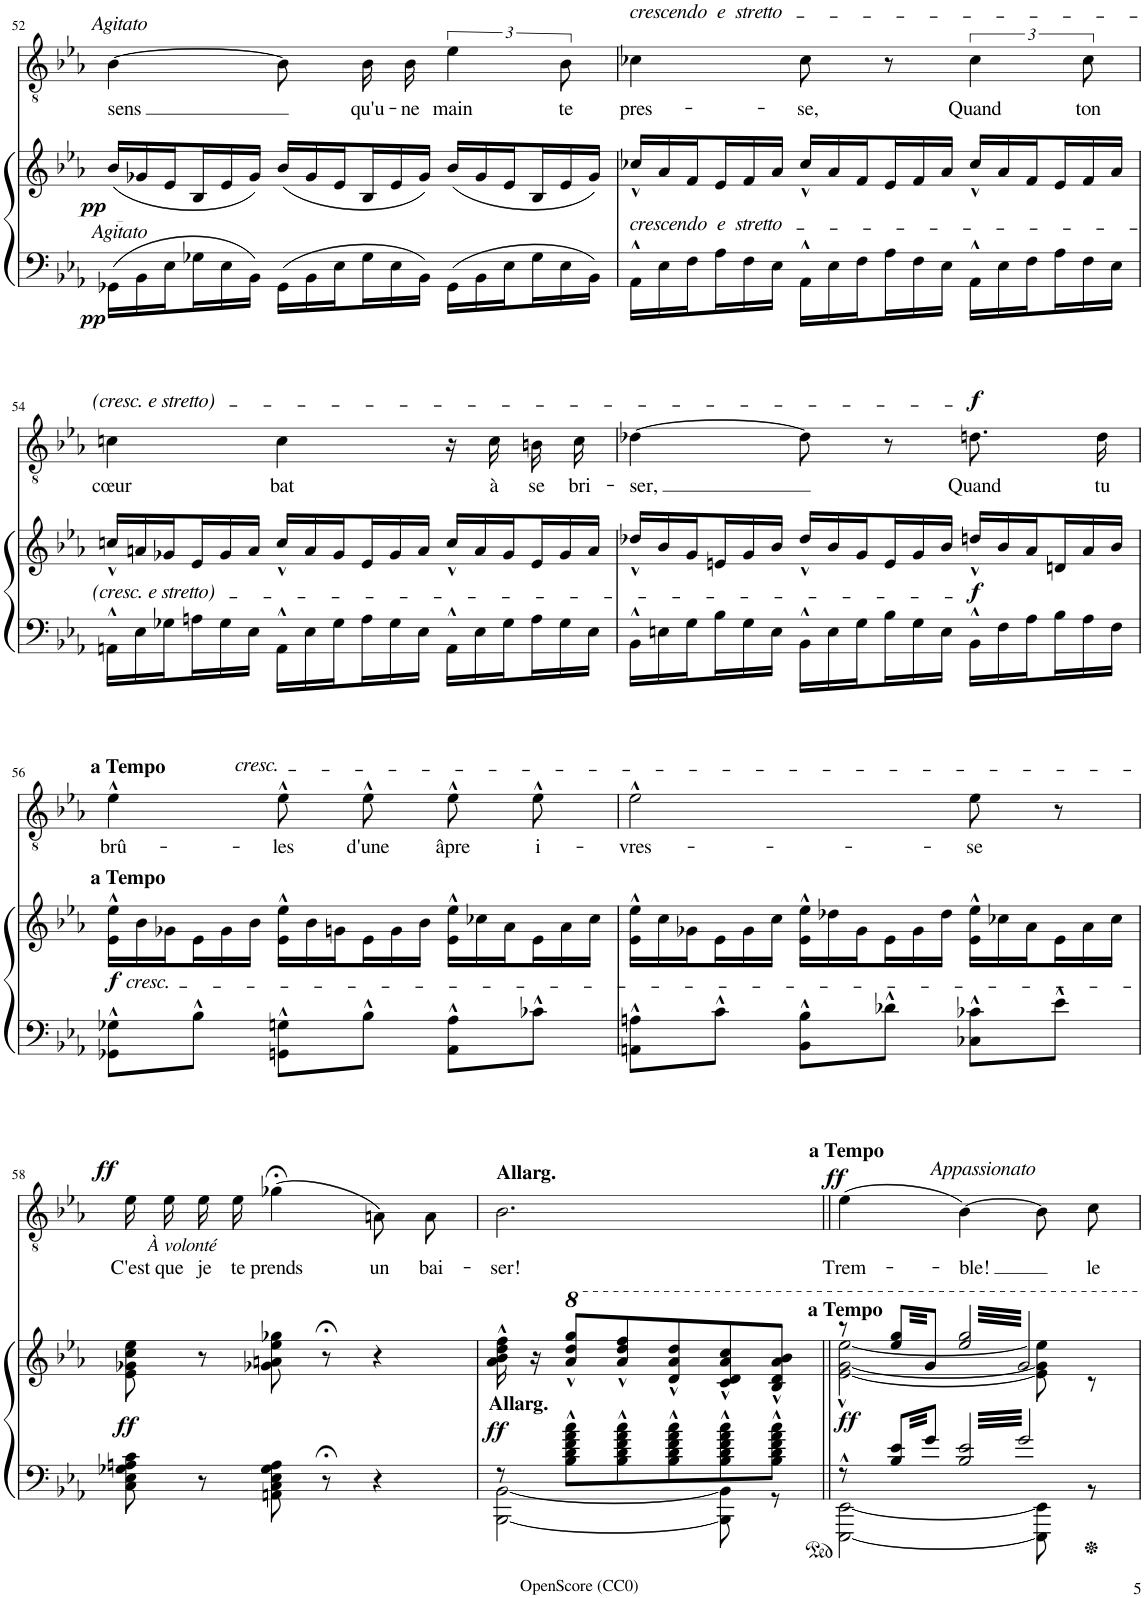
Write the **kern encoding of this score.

**kern	**kern	**dynam	**kern	**text	**dynam
*part2	*part2	*part2	*part1	*part1	*part1
*staff3	*staff2	*staff2/3	*staff1	*staff1	*staff1
*I"Piano	*	*	*I"Chant Voice	*	*
*I'Pno	*	*	*	*	*
!!LO:PB:g=z
*clefF4	*clefG2	*	*clefGv2	*	*
*k[b-e-a-]	*k[b-e-a-]	*	*k[b-e-a-]	*	*
*M3/4	*M3/4	*	*M3/4	*	*
*Xbrackettup	*Xbrackettup	*	*	*	*
=52	=52	=52	=52	=52	=52
!	!	!	!LO:TX:a:i:t=Agitato	!	!
!LO:TX:a:i:t=Agitato	!	!	!	!	!
!LO:TX:a:i:t=Agitato	!	!	!	!	!
!	!	!LO:DY:b=2	!	!LO:LY:b	!
!	!	!LO:DY:n=1:b	!	!	!
24GG-X\LL	(24b-/LL	pp pp	[4B-\	sens	.
24BB-\	24g-X/	.	.	.	.
24E-\J	24e-/J	.	.	.	.
24G-X\L	24B-/L	.	.	.	.
24E-\	24e-/	.	.	.	.
24BB-\JJ	24g-/JJ)	.	.	.	.
24GG-\LL	(24b-/LL	.	8B-\L]	.	.
24BB-\	24g-/	.	.	.	.
24E-\J	24e-/J	.	.	.	.
!	!	!	!	!LO:LY:b	!
24G-\L	24B-/L	.	16B-\L	qu'u-	.
24E-\	24e-/	.	.	.	.
!	!	!	!	!LO:LY:b	!
.	.	.	16B-\JJ	-ne	.
24BB-\JJ	24g-/JJ)	.	.	.	.
!	!	!	!	!LO:LY:b	!
24GG-\LL	(24b-/LL	.	6e-\	main	.
24BB-\	24g-/	.	.	.	.
24E-\J	24e-/J	.	.	.	.
24G-\L	24B-/L	.	.	.	.
!	!	!	!	!LO:LY:b	!
24E-\	24e-/	.	12B-\	te	.
24BB-\JJ	24g-/JJ)	.	.	.	.
=53	=53	=53	=53	=53	=53
!	!	!	!LO:TX:a:i:t=crescendo  e  stretto	!	!
!	!LO:TX:b:i:t=crescendo  e  stretto	!	!	!	!
!	!	!	!	!LO:LY:b	!
24AA-^^\LL	24cc-X^^/LL	.	4c-X\	pres-	.
24E-\	24a-/	.	.	.	.
24F\J	24f/J	.	.	.	.
24A-\L	24e-/L	.	.	.	.
24F\	24f/	.	.	.	.
24E-\JJ	24a-/JJ	.	.	.	.
!	!	!	!	!LO:LY:b	!
24AA-^^\LL	24cc-^^/LL	.	8c-\	-se,	.
24E-\	24a-/	.	.	.	.
24F\J	24f/J	.	.	.	.
24A-\L	24e-/L	.	8r	.	.
24F\	24f/	.	.	.	.
24E-\JJ	24a-/JJ	.	.	.	.
!	!	!	!	!LO:LY:b	!
24AA-^^\LL	24cc-^^/LL	.	6c-\	Quand	.
24E-\	24a-/	.	.	.	.
24F\J	24f/J	.	.	.	.
24A-\L	24e-/L	.	.	.	.
!	!	!	!	!LO:LY:b	!
24F\	24f/	.	12c-\	ton	.
24E-\JJ	24a-/JJ	.	.	.	.
!!LO:LB:g=z
=54	=54	=54	=54	=54	=54
!	!	!	!	!LO:LY:b	!
24AAn^^\LL	24ccn^^/LL	.	4cn\	cœur	.
24E-\	24an/	.	.	.	.
24G-X\J	24g-X/J	.	.	.	.
24An\L	24e-/L	.	.	.	.
24G-\	24g-/	.	.	.	.
24E-\JJ	24a/JJ	.	.	.	.
!	!	!	!	!LO:LY:b	!
24AA^^\LL	24cc^^/LL	.	4c\	bat	.
24E-\	24a/	.	.	.	.
24G-\J	24g-/J	.	.	.	.
24A\L	24e-/L	.	.	.	.
24G-\	24g-/	.	.	.	.
24E-\JJ	24a/JJ	.	.	.	.
24AA^^\LL	24cc^^/LL	.	16r	.	.
24E-\	24a/	.	.	.	.
!	!	!	!	!LO:LY:b	!
.	.	.	16c\LL	à	.
24G-\J	24g-/J	.	.	.	.
!	!	!	!	!LO:LY:b	!
24A\L	24e-/L	.	16Bn\	se	.
24G-\	24g-/	.	.	.	.
!	!	!	!	!LO:LY:b	!
.	.	.	16c\JJ	bri-	.
24E-\JJ	24a/JJ	.	.	.	.
=55	=55	=55	=55	=55	=55
!	!	!	!	!LO:LY:b	!
24BB-^^\LL	24dd-X^^/LL	.	[4d-X\	-ser,	.
24En\	24b-/	.	.	.	.
24G\J	24g/J	.	.	.	.
24B-\L	24en/L	.	.	.	.
24G\	24g/	.	.	.	.
24E\JJ	24b-/JJ	.	.	.	.
24BB-^^\LL	24dd-^^/LL	.	8d-\]	.	.
24E\	24b-/	.	.	.	.
24G\J	24g/J	.	.	.	.
24B-\L	24e/L	.	8r	.	.
24G\	24g/	.	.	.	.
24E\JJ	24b-/JJ	.	.	.	.
!	!	!LO:DY:b	!	!LO:LY:b	!LO:DY:a
24BB-^^\LL	24ddn^^/LL	f	8.dn\L	Quand	f
24F\	24b-/	.	.	.	.
24A-\J	24a-/J	.	.	.	.
24B-\L	24dn/L	.	.	.	.
24A-\	24a-/	.	.	.	.
!	!	!	!	!LO:LY:b	!
.	.	.	16d\Jk	tu	.
24F\JJ	24b-/JJ	.	.	.	.
!!LO:LB:g=z
=56	=56	=56	=56	=56	=56
*	*brackettup	*	*	*	*
!	!	!	!LO:TX:a:B:t=a Tempo	!	!
!	!LO:TX:a:B:t=a Tempo	!	!	!	!
!	!LO:TX:b:i:t=cresc.	!	!	!	!
!	!	!LO:DY:b	!	!LO:LY:b	!
8GG-X\^^ 8G-X\^^L	24e-\^^ 24ee-\^^LL	f	4e-^^\	brû-	.
.	24b-\	.	.	.	.
.	24g-X\J	.	.	.	.
8B-^^\J	24e-\L	.	.	.	.
.	24g-\	.	.	.	.
.	24b-\JJ	.	.	.	.
!	!	!	!LO:TX:a:i:t=cresc.	!	!
!	!	!	!	!LO:LY:b	!
8GGn\^^ 8Gn\^^L	24e-\^^ 24ee-\^^LL	.	8e-^^\L	-les	.
.	24b-\	.	.	.	.
.	24gn\J	.	.	.	.
!	!	!	!	!LO:LY:b	!
8B-^^\J	24e-\L	.	8e-^^\J	d'une	.
.	24g\	.	.	.	.
.	24b-\JJ	.	.	.	.
!	!	!	!	!LO:LY:b	!
8AA-\^^ 8A-\^^L	24e-\^^ 24ee-\^^LL	.	8e-^^\L	âpre	.
.	24cc-X\	.	.	.	.
.	24a-\J	.	.	.	.
!	!	!	!	!LO:LY:b	!
8c-X^^\J	24e-\L	.	8e-^^\J	i-	.
.	24a-\	.	.	.	.
.	24cc-\JJ	.	.	.	.
=57	=57	=57	=57	=57	=57
!	!	!	!	!LO:LY:b	!
8AAn\^^ 8An\^^L	24e-\^^ 24ee-\^^LL	.	2e-^^\	-vres-	.
.	24cc\	.	.	.	.
.	24g-X\J	.	.	.	.
8c^^\J	24e-\L	.	.	.	.
.	24g-\	.	.	.	.
.	24cc\JJ	.	.	.	.
8BB-\^^ 8B-\^^L	24e-\^^ 24ee-\^^LL	.	.	.	.
.	24dd-X\	.	.	.	.
.	24g-\J	.	.	.	.
8d-X^^\J	24e-\L	.	.	.	.
.	24g-\	.	.	.	.
.	24dd-\JJ	.	.	.	.
!	!	!	!	!LO:LY:b	!
8C-X\^^ 8c-X\^^L	24e-\^^ 24ee-\^^LL	.	8e-\	-se	.
.	24cc-X\	.	.	.	.
.	24a-\J	.	.	.	.
8e-^^\J	24e-\L	.	8r	.	.
.	24a-\	.	.	.	.
.	24cc-\JJ	.	.	.	.
!!LO:LB:g=z
=58	=58	=58	=58	=58	=58
!	!	!	!LO:TX:b:i:t=À volonté	!	!
!	!	!LO:DY:b	!	!LO:LY:b	!LO:DY:a
8C\ 8E-\ 8G-X\ 8An\ 8c\	8e-\ 8g-X\ 8cc\ 8ee-\	ff	16e-\LL	C'est	ff
!	!	!	!	!LO:LY:b	!
.	.	.	16e-\J	que	.
!	!	!	!	!LO:LY:b	!
8r	8r	.	16e-\L	je	.
!	!	!	!	!LO:LY:b	!
.	.	.	16e-\JJ	te	.
!	!	!	!	!LO:LY:b	!
8AAn\ 8C\ 8E-\ 8G-\ 8A\	8g-X\ 8an\ 8ee-\ 8gg-X\	.	(4g-X;<\	prends	.
8r;<	8r;<	.	.	.	.
!	!	!	!	!LO:LY:b	!
4r	4r	.	8An\L)	un	.
!	!	!	!	!LO:LY:b	!
.	.	.	8A\J	bai-	.
=59	=59	=59	=59	=59	=59
*^	*	*	*	*	*
!	!	!	!	!LO:TX:a:B:t=Allarg.	!	!
!	!	!LO:TX:b:B:t=Allarg.	!	!	!	!
!	!	!	!LO:DY:b	!	!LO:LY:b	!
8r	[2BBB-\ [2BB-\	16a-\^^ 16b-\^^ 16dd\^^ 16ff\^^	ff	2.B-\	-ser!	.
.	.	16r	.	.	.	.
8B-\^^ 8d\^^ 8f\^^ 8a-\^^ 8cc\^^L	.	8aa-/^^ 8ddd/^^ 8ggg/^^L	.	.	.	.
8B-\^^ 8d\^^ 8f\^^ 8a-\^^ 8cc\^^	.	8aa-/^^ 8ddd/^^ 8fff/^^	.	.	.	.
8B-\^^ 8d\^^ 8f\^^ 8a-\^^ 8cc\^^	.	8dd/^^ 8aa-/^^ 8ddd/^^	.	.	.	.
8B-\^^ 8d\^^ 8f\^^ 8a-\^^ 8cc\^^	8BBB-\] 8BB-\]	8cc/^^ 8dd/^^ 8aa-/^^ 8ccc/^^	.	.	.	.
8B-\^^ 8d\^^ 8f\^^ 8a-\^^ 8cc\^^J	8r	8b-/^^ 8dd/^^ 8aa-/^^ 8bb-/^^J	.	.	.	.
=60||	=60||	=60||	=60||	=60||	=60||	=60||
*	*	*^	*	*	*	*
!	!	!	!	!	!LO:TX:a:B:t=a Tempo	!	!
!	!	!LO:TX:a:B:t=a Tempo	!	!	!	!	!
!	!	!	!	!LO:DY:b	!	!LO:LY:b	!LO:DY:a
8r	[2EEE-\^^ [2EE-\^^	8r	[2ee-\^^ [2gg\^^ [2eee-\^^	ff	(4e-\	Trem-	ff
*	*	*tremolo	*	*	*	*	*
24.B-/ 24.e-/L	.	32eee-/ 32ggg/LLL	.	.	.	.	.
.	.	32gg/	.	.	.	.	.
24.g/J	.	32eee-/ 32ggg/	.	.	.	.	.
.	.	32gg/JJJ	.	.	.	.	.
!	!	!	!	!	!LO:TX:a:i:t=Appassionato	!	!
!	!	!	!	!	!	!LO:LY:b	!
6.B-/ 6.e-/	.	64eee-/ 64ggg/LLLL	.	.	[4B-\)	-ble!	.
.	.	64gg/	.	.	.	.	.
.	.	64eee-/ 64ggg/	.	.	.	.	.
.	.	64gg/	.	.	.	.	.
.	.	64eee-/ 64ggg/	.	.	.	.	.
.	.	64gg/	.	.	.	.	.
.	.	64eee-/ 64ggg/	.	.	.	.	.
.	.	64gg/	.	.	.	.	.
.	.	64eee-/ 64ggg/	.	.	.	.	.
.	.	64gg/	.	.	.	.	.
.	.	64eee-/ 64ggg/	.	.	.	.	.
.	.	64gg/	.	.	.	.	.
.	.	64eee-/ 64ggg/	.	.	.	.	.
.	.	64gg/	.	.	.	.	.
.	.	64eee-/ 64ggg/	.	.	.	.	.
.	.	64gg/	.	.	.	.	.
6.g/	8EEE-\] 8EE-\]	64eee-/ 64ggg/	8ee-\] 8gg\] 8eee-\]	.	8B-\L]	.	.
.	.	64gg/	.	.	.	.	.
.	.	64eee-/ 64ggg/	.	.	.	.	.
.	.	64gg/	.	.	.	.	.
.	.	64eee-/ 64ggg/	.	.	.	.	.
.	.	64gg/	.	.	.	.	.
.	.	64eee-/ 64ggg/	.	.	.	.	.
.	.	64gg/	.	.	.	.	.
!	!	!	!	!	!	!LO:LY:b	!
.	8r	64eee-/ 64ggg/	8r	.	8c\J	le	.
.	.	64gg/	.	.	.	.	.
.	.	64eee-/ 64ggg/	.	.	.	.	.
.	.	64gg/	.	.	.	.	.
.	.	64eee-/ 64ggg/	.	.	.	.	.
.	.	64gg/	.	.	.	.	.
.	.	64eee-/ 64ggg/	.	.	.	.	.
.	.	64gg/JJJJ	.	.	.	.	.
*	*	*Xtremolo	*	*	*	*	*
.	.	.	.	.	.	.	.
.	.	.	.	.	.	.	.
.	.	.	.	.	.	.	.
.	.	.	.	.	.	.	.
.	.	.	.	.	.	.	.
.	.	.	.	.	.	.	.
.	.	.	.	.	.	.	.
.	.	.	.	.	.	.	.
.	.	.	.	.	.	.	.
.	.	.	.	.	.	.	.
.	.	.	.	.	.	.	.
.	.	.	.	.	.	.	.
.	.	.	.	.	.	.	.
.	.	.	.	.	.	.	.
.	.	.	.	.	.	.	.
.	.	.	.	.	.	.	.
*v	*v	*	*	*	*	*	*
*	*v	*v	*	*	*	*
=	=	=	=	=	=
*-	*-	*-	*-	*-	*-
